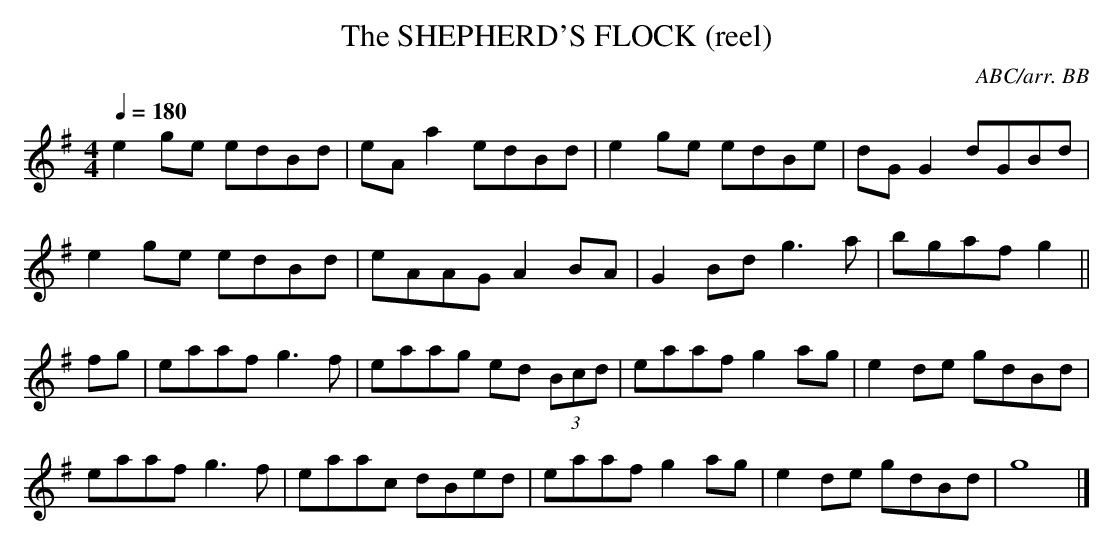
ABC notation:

X:1
T:SHEPHERD'S FLOCK (reel), The
C:ABC/arr. BB
Q:1/4=180
L:1/8
M:4/4
K:G
e2 ge edBd|eAa2 edBd|e2 ge edBe|dG G2 dGBd|
e2 ge edBd|eAAG A2 BA|G2 Bd g3 a|bgaf g2||
fg|eaaf g3 f|eaag ed (3Bcd|eaaf g2 ag|e2 de gdBd|
eaaf g3 f|eaac dBed|eaaf g2 ag|e2 de gdBd|g8|]
